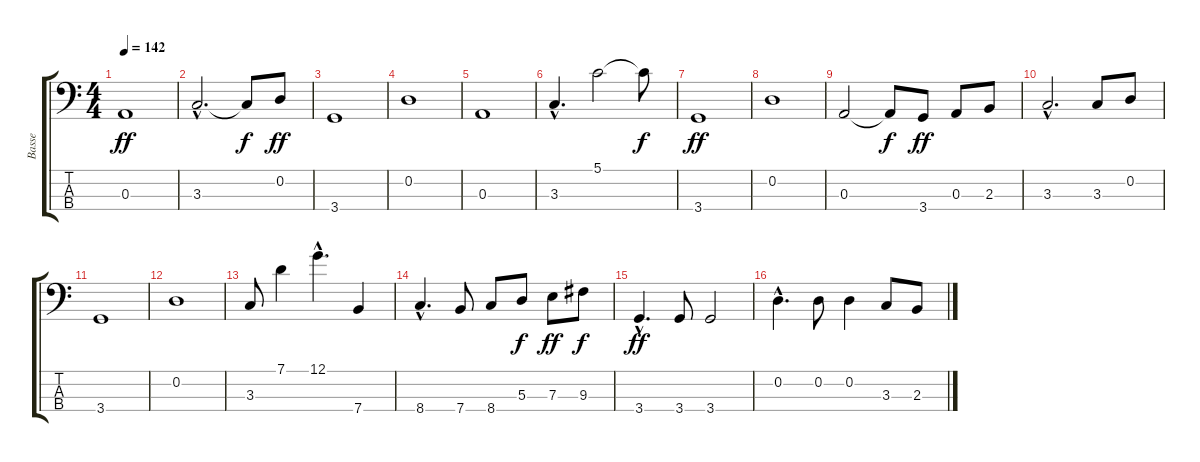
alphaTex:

\track ("Basse" "Basse") {instrument fretlessbass}
\staff {score tabs}
\tuning (G2 D2 A1 E1) {hide}
\ts (4 4)
\tempo 142
\clef f4
\ks c
0.3.1{dy ff} |
3.3{hac}.2{d} 3.3{t}.8{dy f} 0.2.8{dy ff} |
3.4.1 |
0.2.1 |
0.3.1 |
3.3{hac}.4{d} 5.1.2 5.1{t}.8{dy f} |
3.4.1{dy ff} |
0.2.1 |
0.3.2 0.3{t}.8{dy f} 3.4.8{dy ff} 0.3.8 2.3.8 |
3.3{hac}.2{d} 3.3.8 0.2.8 |
3.4.1 |
0.2.1 |
3.3.8 7.1.4 12.1{hac}.4{d} 7.4.4 |
8.4{hac}.4{d} 7.4.8 8.4.8 5.3.8{dy f} 7.3.8{dy ff} 9.3.8{dy f} |
3.4{hac}.4{d dy ff} 3.4.8 3.4.2 |
0.2{hac}.4{d} 0.2.8 0.2.4 3.3.8 2.3.8
